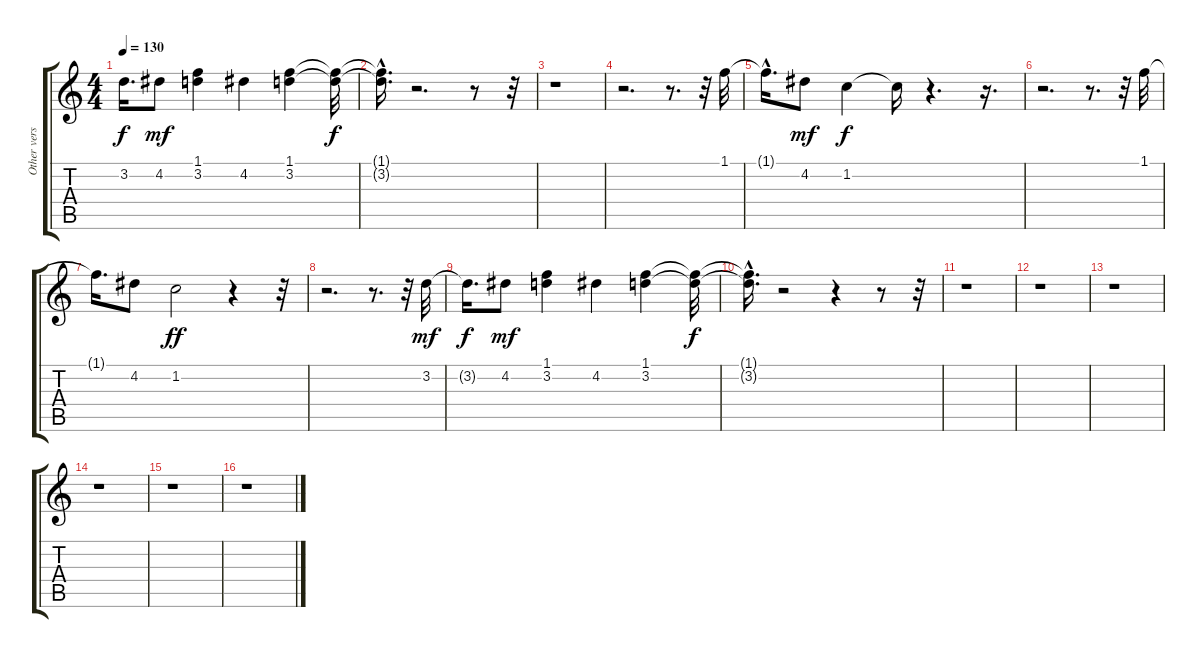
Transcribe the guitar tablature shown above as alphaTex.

\track ("Other versions, included commercial," "Other vers") {instrument electricguitarjazz}
\staff {score tabs}
\tuning (E4 B3 G3 D3 A2 E2) {hide}
\ts (4 4)
\tempo 130
\clef g2
\ks c
3.2{t}.16{d dy f} 4.2.8{dy mf} (1.1 3.2).4 4.2.4 (1.1 3.2).4 (1.1{t} 3.2{t}).32{dy f} |
(1.1{hac t} 3.2{hac t}).16{d} r.2{d} r.8 r.32 |
r.1 |
r.2{d} r.8{d} r.32 1.1.32 |
1.1{hac t}.16{d} 4.2.8{dy mf} 1.2.4{dy f} 1.2{t}.16 r.4{d} r.16{d} |
r.2{d} r.8{d} r.32 1.1.32 |
1.1{t}.16{d} 4.2.8 1.2.2{dy ff} r.4 r.32 |
r.2{d} r.8{d} r.32 3.2.32{dy mf} |
3.2{t}.16{d dy f} 4.2.8{dy mf} (1.1 3.2).4 4.2.4 (1.1 3.2).4 (1.1{t} 3.2{t}).32{dy f} |
(1.1{hac t} 3.2{hac t}).16{d} r.2 r.4 r.8 r.32 |
r.1 |
r.1 |
r.1 |
r.1 |
r.1 |
r.1
